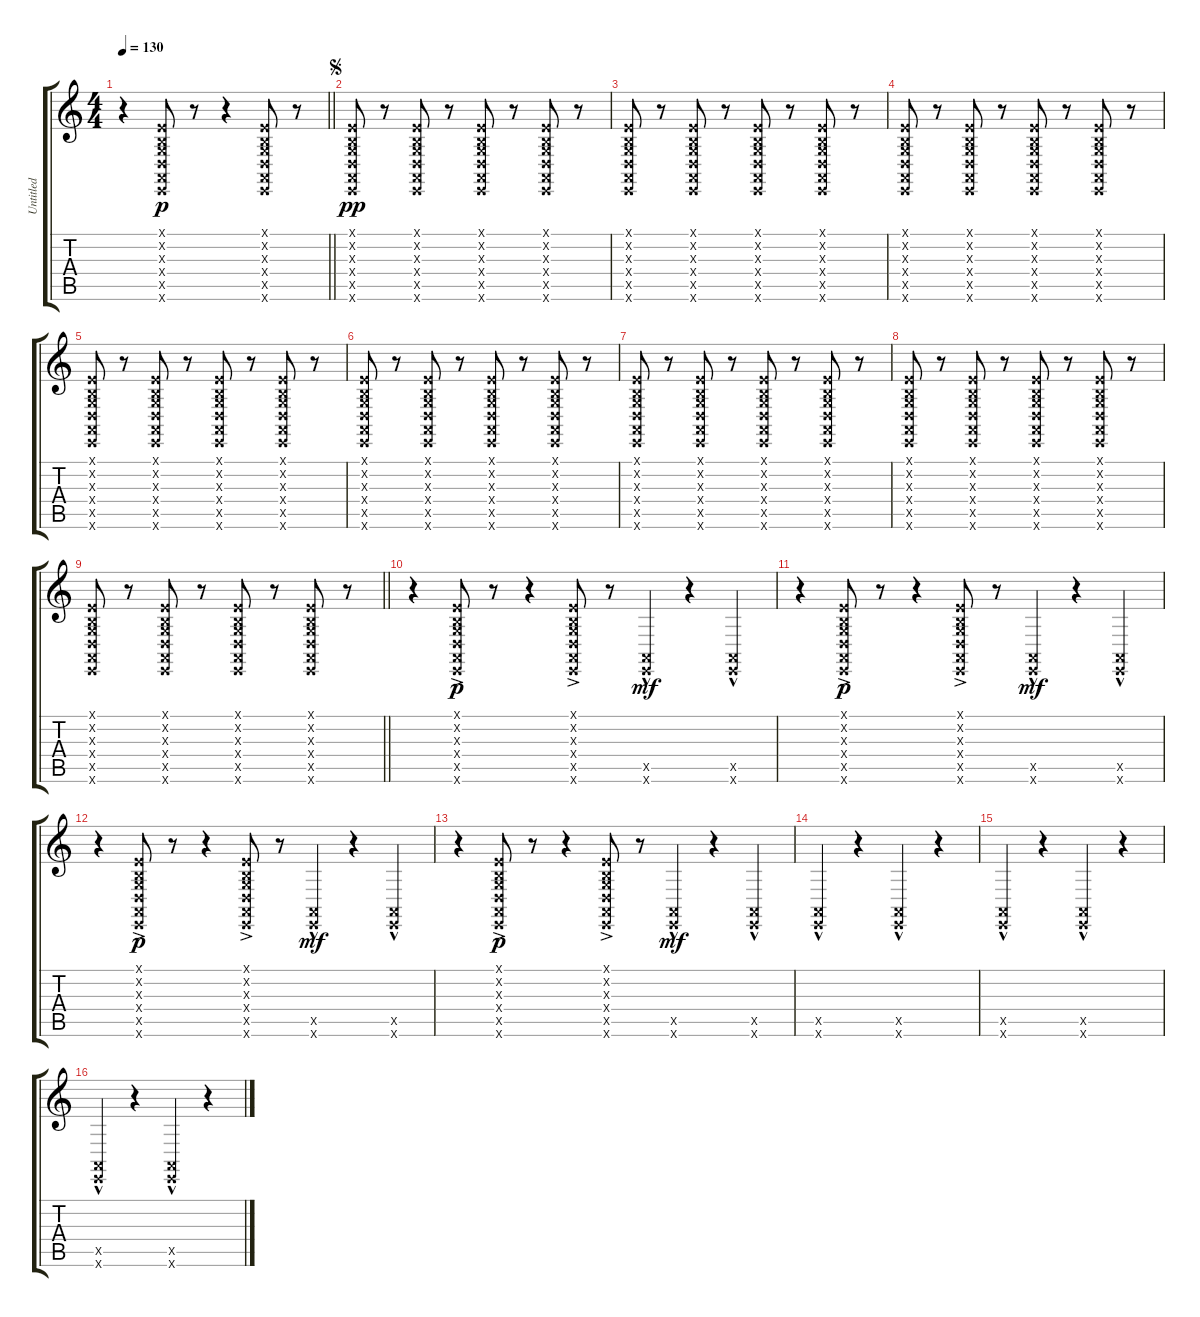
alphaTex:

\track ("Untitled" "Untitled") {instrument gunshot}
\staff {score tabs}
\tuning (E4 B3 G3 D3 A2 E2) {hide}
\ts (4 4)
\tempo 130
\clef g2
\barLineRight lightlight
\ks c
r.4{dy p} (0.1{x} 0.2{x} 0.3{x} 0.4{x} 0.5{x} 0.6{x}).8 r.8 r.4 (0.1{x} 0.2{x} 0.3{x} 0.4{x} 0.5{x} 0.6{x}).8 r.8 |
\jump segno
(0.1{x} 0.2{x} 0.3{x} 0.4{x} 0.5{x} 0.6{x}).8{dy pp} r.8 (0.1{x} 0.2{x} 0.3{x} 0.4{x} 0.5{x} 0.6{x}).8 r.8 (0.1{x} 0.2{x} 0.3{x} 0.4{x} 0.5{x} 0.6{x}).8 r.8 (0.1{x} 0.2{x} 0.3{x} 0.4{x} 0.5{x} 0.6{x}).8 r.8 |
(0.1{x} 0.2{x} 0.3{x} 0.4{x} 0.5{x} 0.6{x}).8 r.8 (0.1{x} 0.2{x} 0.3{x} 0.4{x} 0.5{x} 0.6{x}).8 r.8 (0.1{x} 0.2{x} 0.3{x} 0.4{x} 0.5{x} 0.6{x}).8 r.8 (0.1{x} 0.2{x} 0.3{x} 0.4{x} 0.5{x} 0.6{x}).8 r.8 |
(0.1{x} 0.2{x} 0.3{x} 0.4{x} 0.5{x} 0.6{x}).8 r.8 (0.1{x} 0.2{x} 0.3{x} 0.4{x} 0.5{x} 0.6{x}).8 r.8 (0.1{x} 0.2{x} 0.3{x} 0.4{x} 0.5{x} 0.6{x}).8 r.8 (0.1{x} 0.2{x} 0.3{x} 0.4{x} 0.5{x} 0.6{x}).8 r.8 |
(0.1{x} 0.2{x} 0.3{x} 0.4{x} 0.5{x} 0.6{x}).8 r.8 (0.1{x} 0.2{x} 0.3{x} 0.4{x} 0.5{x} 0.6{x}).8 r.8 (0.1{x} 0.2{x} 0.3{x} 0.4{x} 0.5{x} 0.6{x}).8 r.8 (0.1{x} 0.2{x} 0.3{x} 0.4{x} 0.5{x} 0.6{x}).8 r.8 |
(0.1{x} 0.2{x} 0.3{x} 0.4{x} 0.5{x} 0.6{x}).8 r.8 (0.1{x} 0.2{x} 0.3{x} 0.4{x} 0.5{x} 0.6{x}).8 r.8 (0.1{x} 0.2{x} 0.3{x} 0.4{x} 0.5{x} 0.6{x}).8 r.8 (0.1{x} 0.2{x} 0.3{x} 0.4{x} 0.5{x} 0.6{x}).8 r.8 |
(0.1{x} 0.2{x} 0.3{x} 0.4{x} 0.5{x} 0.6{x}).8 r.8 (0.1{x} 0.2{x} 0.3{x} 0.4{x} 0.5{x} 0.6{x}).8 r.8 (0.1{x} 0.2{x} 0.3{x} 0.4{x} 0.5{x} 0.6{x}).8 r.8 (0.1{x} 0.2{x} 0.3{x} 0.4{x} 0.5{x} 0.6{x}).8 r.8 |
(0.1{x} 0.2{x} 0.3{x} 0.4{x} 0.5{x} 0.6{x}).8 r.8 (0.1{x} 0.2{x} 0.3{x} 0.4{x} 0.5{x} 0.6{x}).8 r.8 (0.1{x} 0.2{x} 0.3{x} 0.4{x} 0.5{x} 0.6{x}).8 r.8 (0.1{x} 0.2{x} 0.3{x} 0.4{x} 0.5{x} 0.6{x}).8 r.8 |
\barLineRight lightlight
(0.1{x} 0.2{x} 0.3{x} 0.4{x} 0.5{x} 0.6{x}).8 r.8 (0.1{x} 0.2{x} 0.3{x} 0.4{x} 0.5{x} 0.6{x}).8 r.8 (0.1{x} 0.2{x} 0.3{x} 0.4{x} 0.5{x} 0.6{x}).8 r.8 (0.1{x} 0.2{x} 0.3{x} 0.4{x} 0.5{x} 0.6{x}).8 r.8 |
r.4 (0.1{ac x} 0.2{ac x} 0.3{ac x} 0.4{ac x} 0.5{ac x} 0.6{ac x}).8{dy p} r.8 r.4 (0.1{ac x} 0.2{ac x} 0.3{ac x} 0.4{ac x} 0.5{ac x} 0.6{ac x}).8 r.8 (0.5{hac x} 0.6{hac x}).4{dy mf} r.4 (0.5{hac x} 0.6{hac x}).4 |
r.4 (0.1{ac x} 0.2{ac x} 0.3{ac x} 0.4{ac x} 0.5{ac x} 0.6{ac x}).8{dy p} r.8 r.4 (0.1{ac x} 0.2{ac x} 0.3{ac x} 0.4{ac x} 0.5{ac x} 0.6{ac x}).8 r.8 (0.5{hac x} 0.6{hac x}).4{dy mf} r.4 (0.5{hac x} 0.6{hac x}).4 |
r.4 (0.1{ac x} 0.2{ac x} 0.3{ac x} 0.4{ac x} 0.5{ac x} 0.6{ac x}).8{dy p} r.8 r.4 (0.1{ac x} 0.2{ac x} 0.3{ac x} 0.4{ac x} 0.5{ac x} 0.6{ac x}).8 r.8 (0.5{hac x} 0.6{hac x}).4{dy mf} r.4 (0.5{hac x} 0.6{hac x}).4 |
r.4 (0.1{ac x} 0.2{ac x} 0.3{ac x} 0.4{ac x} 0.5{ac x} 0.6{ac x}).8{dy p} r.8 r.4 (0.1{ac x} 0.2{ac x} 0.3{ac x} 0.4{ac x} 0.5{ac x} 0.6{ac x}).8 r.8 (0.5{hac x} 0.6{hac x}).4{dy mf} r.4 (0.5{hac x} 0.6{hac x}).4 |
(0.5{hac x} 0.6{hac x}).4 r.4 (0.5{hac x} 0.6{hac x}).4 r.4 |
(0.5{hac x} 0.6{hac x}).4 r.4 (0.5{hac x} 0.6{hac x}).4 r.4 |
(0.5{hac x} 0.6{hac x}).4 r.4 (0.5{hac x} 0.6{hac x}).4 r.4
